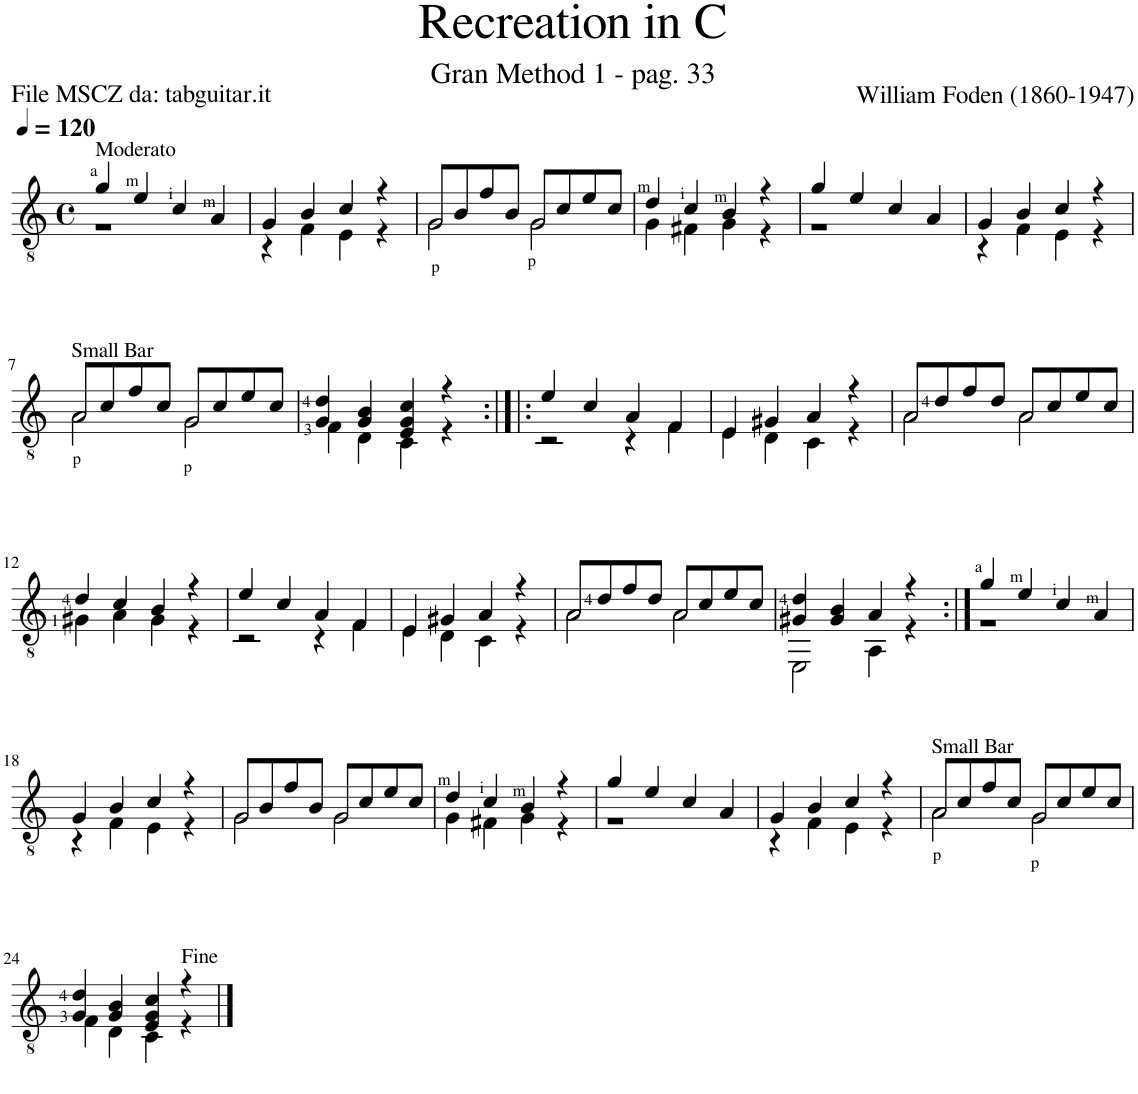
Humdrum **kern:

**kern
*part1
*staff1
*I"Guitar
*I'Guit.
*clefGv2
*k[]
*M4/4
*met(c)
*MM120
=1
*^
!LO:TX:a:t=Moderato	!
4g/	1r
4e/	.
4c/	.
4A/	.
=2	=2
4G/	4r
4B/	4F\
4c/	4E\
4r	4r
=3	=3
!LO:N:head=open	!
8G/L	2G\
8B/	.
8f/	.
8B/J	.
!LO:N:head=open	!
8G/L	2G\
8c/	.
8e/	.
8c/J	.
=4	=4
4d/	4G\
4c/	4F#X\
4B/	4G\
4r	4r
=5	=5
4g/	1r
4e/	.
4c/	.
4A/	.
=6	=6
4G/	4r
4B/	4F\
4c/	4E\
4r	4r
!!LO:LB:g=z	!!
=7	=7
!LO:TX:a:t=Small Bar	!
!LO:N:head=open	!
8A/L	2A\
8c/	.
8f/	.
8c/J	.
!LO:N:head=open	!
8G/L	2G\
8c/	.
8e/	.
8c/J	.
=8	=8
4G/ 4d/	4F\
4G/ 4B/	4D\
4E/ 4G/ 4c/	4C\
4r	4r
=9:|!|:	=9:|!|:
4e/	2r
4c/	.
4A/	4r
4F/	4F\
=10	=10
4E/	4E\
4G#X/	4D\
4A/	4C\
4r	4r
=11	=11
!LO:N:head=open	!
8A/L	2A\
8d/	.
8f/	.
8d/J	.
!LO:N:head=open	!
8A/L	2A\
8c/	.
8e/	.
8c/J	.
!!LO:LB:g=z	!!
=12	=12
4d/	4G#X\
4c/	4A\
4B/	4G#\
4r	4r
=13	=13
4e/	2r
4c/	.
4A/	4r
4F/	4F\
=14	=14
4E/	4E\
4G#X/	4D\
4A/	4C\
4r	4r
=15	=15
!LO:N:head=open	!
8A/L	2A\
8d/	.
8f/	.
8d/J	.
!LO:N:head=open	!
8A/L	2A\
8c/	.
8e/	.
8c/J	.
=16	=16
4G#X/ 4d/	2EE\
4G#/ 4B/	.
4A/	4AA\
4r	4r
=17:|!	=17:|!
4g/	1r
4e/	.
4c/	.
4A/	.
!!LO:LB:g=z	!!
=18	=18
4G/	4r
4B/	4F\
4c/	4E\
4r	4r
=19	=19
!LO:N:head=open	!
8G/L	2G\
8B/	.
8f/	.
8B/J	.
!LO:N:head=open	!
8G/L	2G\
8c/	.
8e/	.
8c/J	.
=20	=20
4d/	4G\
4c/	4F#X\
4B/	4G\
4r	4r
=21	=21
4g/	1r
4e/	.
4c/	.
4A/	.
=22	=22
4G/	4r
4B/	4F\
4c/	4E\
4r	4r
=23	=23
!LO:TX:a:t=Small Bar	!
!LO:N:head=open	!
8A/L	2A\
8c/	.
8f/	.
8c/J	.
!LO:N:head=open	!
8G/L	2G\
8c/	.
8e/	.
8c/J	.
!!LO:LB:g=z	!!
=24	=24
4G/ 4d/	4F\
4G/ 4B/	4D\
4E/ 4G/ 4c/	4C\
4r	4r
*v	*v
==
*-
